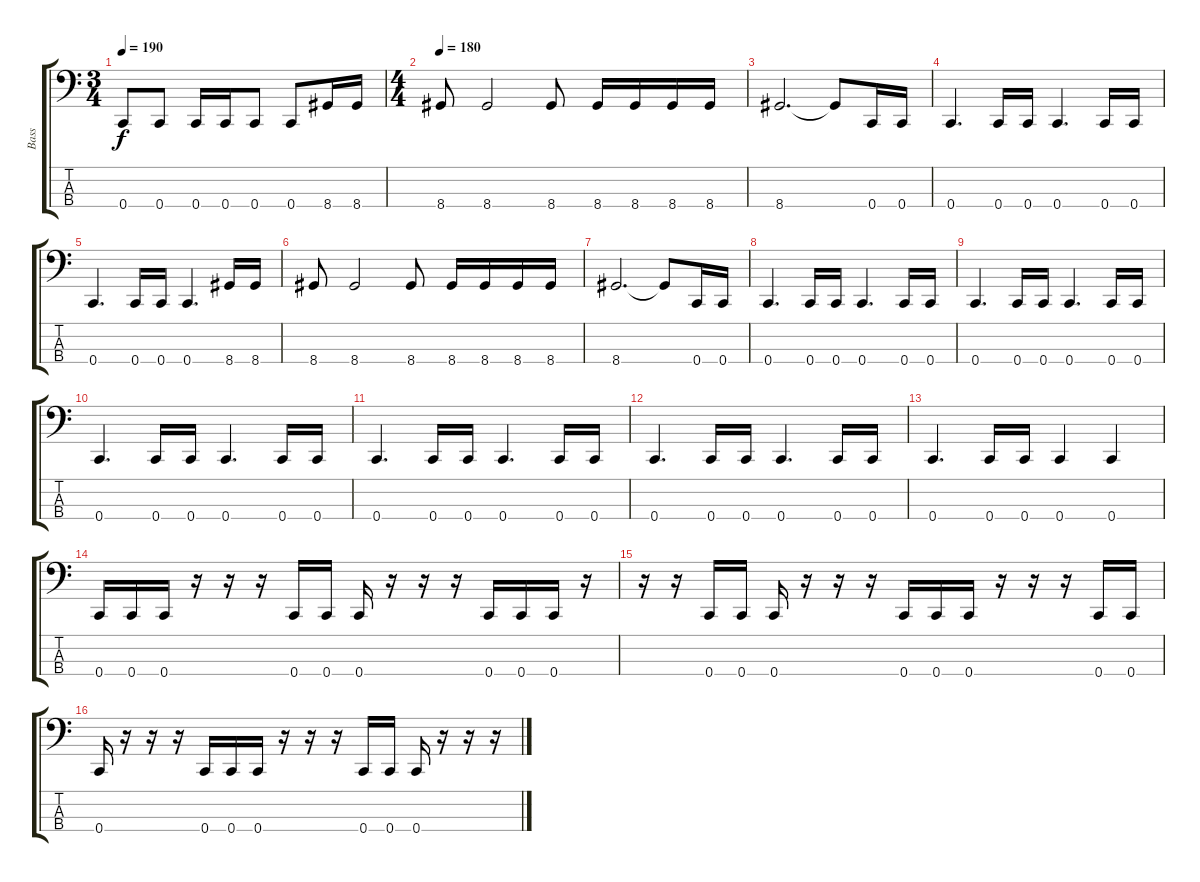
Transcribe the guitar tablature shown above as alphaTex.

\track ("Bass" "Bass") {instrument electricbasspick}
\staff {score tabs}
\tuning (F2 C2 G1 C1) {hide}
\ts (3 4)
\tempo 190
\clef f4
\ks c
0.4.8{dy f} 0.4.8 0.4.16 0.4.16 0.4.8 0.4.8 8.4.16 8.4.16 |
\ts (4 4)
\tempo 180
8.4.8 8.4.2 8.4.8 8.4.16 8.4.16 8.4.16 8.4.16 |
8.4.2{d} 8.4{t}.8 0.4.16 0.4.16 |
0.4.4{d} 0.4.16 0.4.16 0.4.4{d} 0.4.16 0.4.16 |
0.4.4{d} 0.4.16 0.4.16 0.4.4{d} 8.4.16 8.4.16 |
8.4.8 8.4.2 8.4.8 8.4.16 8.4.16 8.4.16 8.4.16 |
8.4.2{d} 8.4{t}.8 0.4.16 0.4.16 |
0.4.4{d} 0.4.16 0.4.16 0.4.4{d} 0.4.16 0.4.16 |
0.4.4{d} 0.4.16 0.4.16 0.4.4{d} 0.4.16 0.4.16 |
0.4.4{d} 0.4.16 0.4.16 0.4.4{d} 0.4.16 0.4.16 |
0.4.4{d} 0.4.16 0.4.16 0.4.4{d} 0.4.16 0.4.16 |
0.4.4{d} 0.4.16 0.4.16 0.4.4{d} 0.4.16 0.4.16 |
0.4.4{d} 0.4.16 0.4.16 0.4.4 0.4.4 |
0.4.16 0.4.16 0.4.16 r.16 r.16 r.16 0.4.16 0.4.16 0.4.16 r.16 r.16 r.16 0.4.16 0.4.16 0.4.16 r.16 |
r.16 r.16 0.4.16 0.4.16 0.4.16 r.16 r.16 r.16 0.4.16 0.4.16 0.4.16 r.16 r.16 r.16 0.4.16 0.4.16 |
0.4.16 r.16 r.16 r.16 0.4.16 0.4.16 0.4.16 r.16 r.16 r.16 0.4.16 0.4.16 0.4.16 r.16 r.16 r.16
